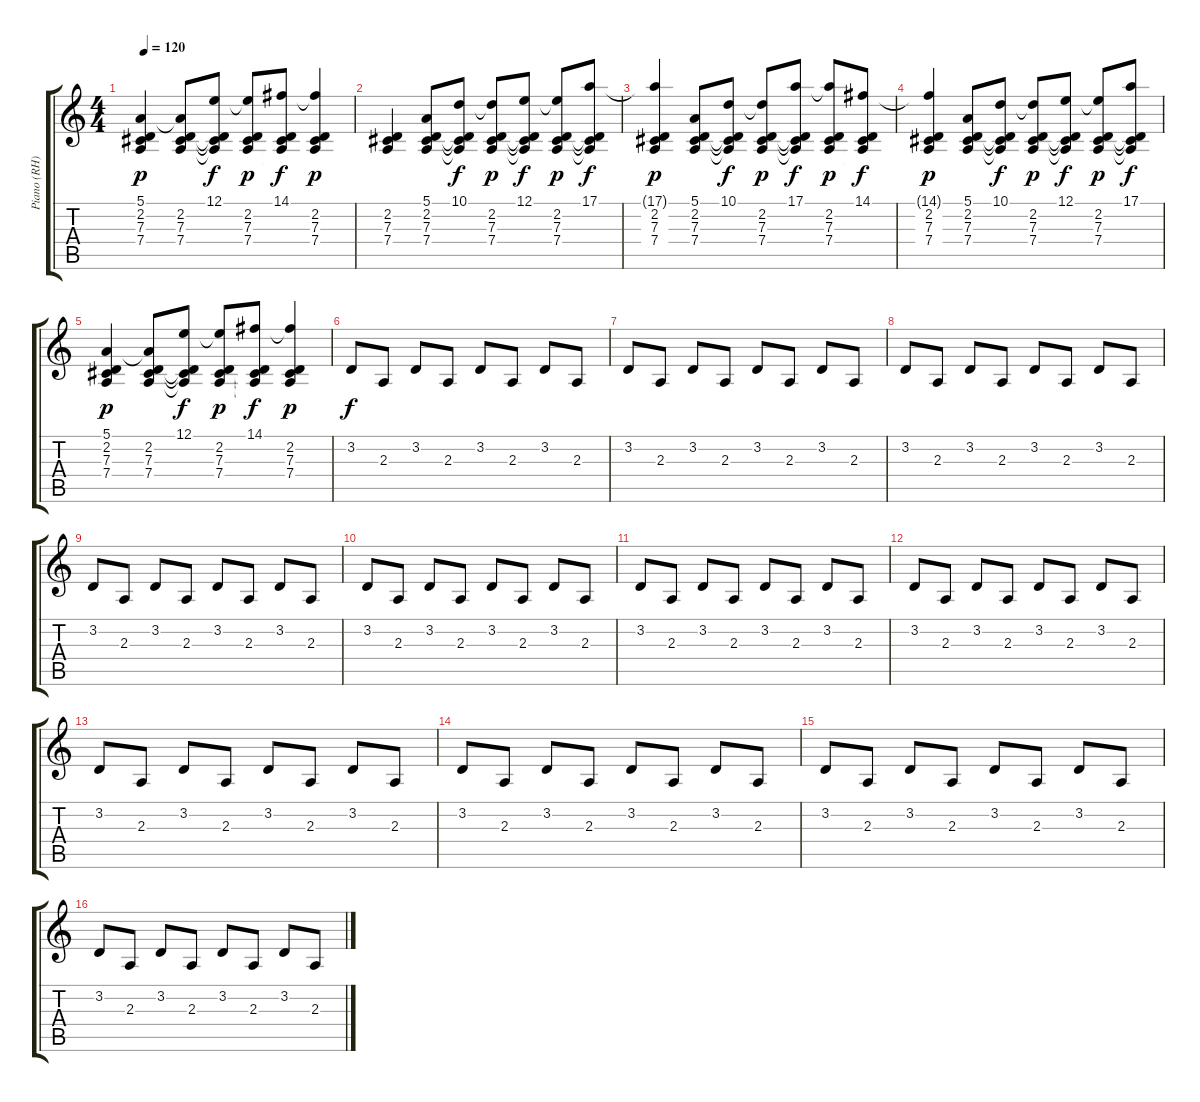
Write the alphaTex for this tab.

\track ("Piano (RH)" "Piano (RH)") {instrument acousticgrandpiano}
\staff {score tabs}
\tuning (E4 B3 G3 D3 A2 E2) {hide}
\ts (4 4)
\tempo 120
\clef g2
\ks c
(5.1 2.2 7.3 7.4).4{dy p} (5.1{t} 2.2 7.3 7.4).8 (12.1 2.2{t} 7.3{t} 7.4{t}).8{dy f} (12.1{t} 2.2 7.3 7.4).8{dy p} (14.1 2.2{t} 7.3{t} 7.4{t}).8{dy f} (14.1{t} 2.2 7.3 7.4).4{dy p} |
(2.2 7.3 7.4).4 (5.1 2.2 7.3 7.4).8 (10.1 2.2{t} 7.3{t} 7.4{t}).8{dy f} (10.1{t} 2.2 7.3 7.4).8{dy p} (12.1 2.2{t} 7.3{t} 7.4{t}).8{dy f} (12.1{t} 2.2 7.3 7.4).8{dy p} (17.1 2.2{t} 7.3{t} 7.4{t}).8{dy f} |
(17.1{t} 2.2 7.3 7.4).4{dy p} (5.1 2.2 7.3 7.4).8 (10.1 2.2{t} 7.3{t} 7.4{t}).8{dy f} (10.1{t} 2.2 7.3 7.4).8{dy p} (17.1 2.2{t} 7.3{t} 7.4{t}).8{dy f} (17.1{t} 2.2 7.3 7.4).8{dy p} (14.1 2.2{t} 7.3{t} 7.4{t}).8{dy f} |
(14.1{t} 2.2 7.3 7.4).4{dy p} (5.1 2.2 7.3 7.4).8 (10.1 2.2{t} 7.3{t} 7.4{t}).8{dy f} (10.1{t} 2.2 7.3 7.4).8{dy p} (12.1 2.2{t} 7.3{t} 7.4{t}).8{dy f} (12.1{t} 2.2 7.3 7.4).8{dy p} (17.1 2.2{t} 7.3{t} 7.4{t}).8{dy f} |
(5.1 2.2 7.3 7.4).4{dy p} (5.1{t} 2.2 7.3 7.4).8 (12.1 2.2{t} 7.3{t} 7.4{t}).8{dy f} (12.1{t} 2.2 7.3 7.4).8{dy p} (14.1 2.2{t} 7.3{t} 7.4{t}).8{dy f} (14.1{t} 2.2 7.3 7.4).4{dy p} |
3.2.8{dy f} 2.3.8 3.2.8 2.3.8 3.2.8 2.3.8 3.2.8 2.3.8 |
3.2.8 2.3.8 3.2.8 2.3.8 3.2.8 2.3.8 3.2.8 2.3.8 |
3.2.8 2.3.8 3.2.8 2.3.8 3.2.8 2.3.8 3.2.8 2.3.8 |
3.2.8 2.3.8 3.2.8 2.3.8 3.2.8 2.3.8 3.2.8 2.3.8 |
3.2.8 2.3.8 3.2.8 2.3.8 3.2.8 2.3.8 3.2.8 2.3.8 |
3.2.8 2.3.8 3.2.8 2.3.8 3.2.8 2.3.8 3.2.8 2.3.8 |
3.2.8 2.3.8 3.2.8 2.3.8 3.2.8 2.3.8 3.2.8 2.3.8 |
3.2.8 2.3.8 3.2.8 2.3.8 3.2.8 2.3.8 3.2.8 2.3.8 |
3.2.8 2.3.8 3.2.8 2.3.8 3.2.8 2.3.8 3.2.8 2.3.8 |
3.2.8 2.3.8 3.2.8 2.3.8 3.2.8 2.3.8 3.2.8 2.3.8 |
3.2.8 2.3.8 3.2.8 2.3.8 3.2.8 2.3.8 3.2.8 2.3.8
